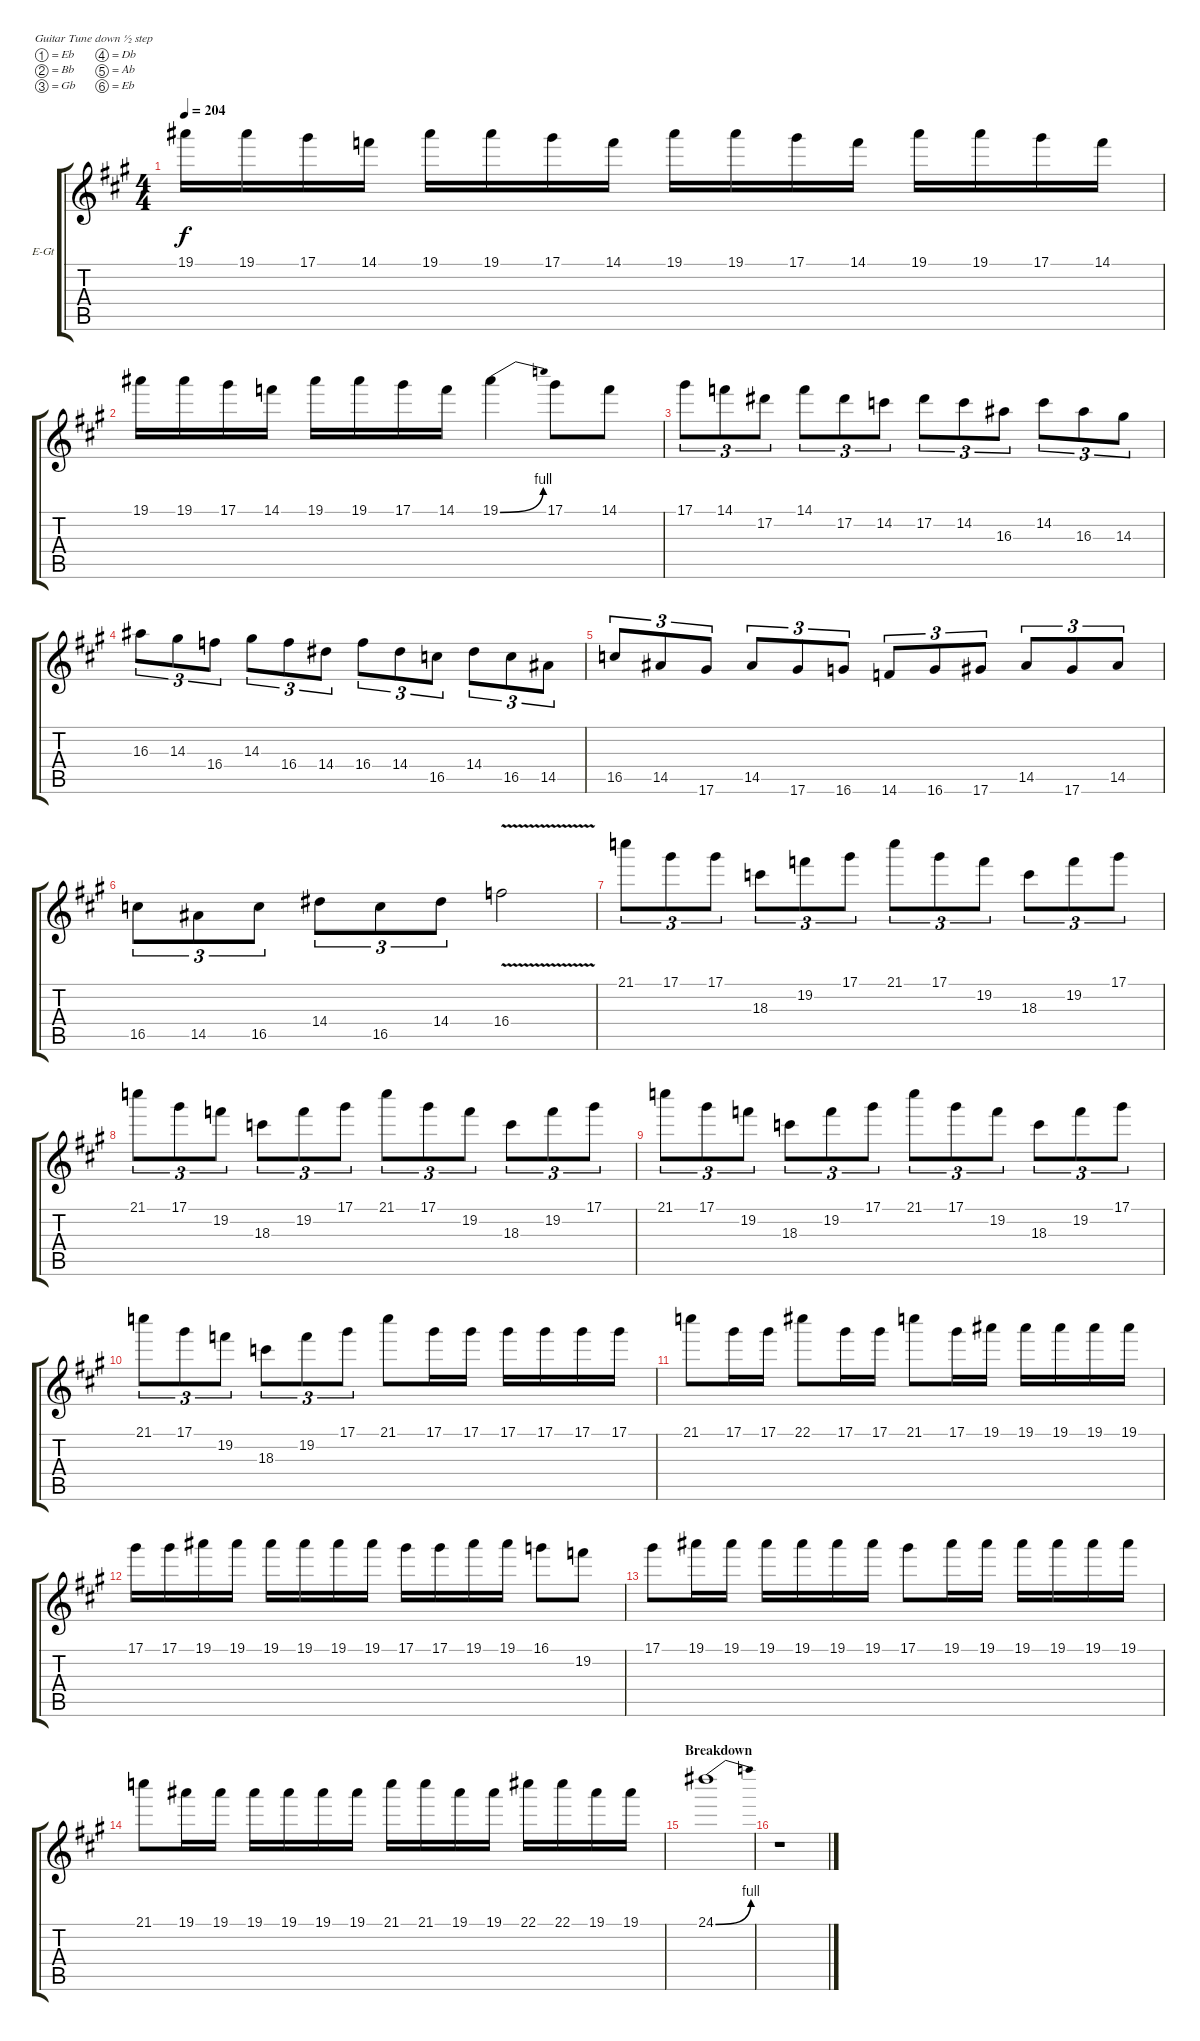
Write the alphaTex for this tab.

\bracketExtendMode groupsimilarinstruments
\firstSystemTrackNameOrientation horizontal
\otherSystemsTrackNameOrientation horizontal
\track ("Solos" "E-Gt") {instrument distortionguitar}
\staff {score tabs}
\tuning (Eb4 Bb3 Gb3 Db3 Ab2 Eb2)
\ts (4 4)
\tempo 204
\clef g2
\ks a
19.1.16{dy f} 19.1.16 17.1.16 14.1.16 19.1.16 19.1.16 17.1.16 14.1.16 19.1.16 19.1.16 17.1.16 14.1.16 19.1.16 19.1.16 17.1.16 14.1.16 |
19.1.16 19.1.16 17.1.16 14.1.16 19.1.16 19.1.16 17.1.16 14.1.16 19.1{be (bend 0 0 60 4)}.4 17.1.8 14.1.8 |
17.1.8{tu (3 2)} 14.1.8{tu (3 2)} 17.2.8{tu (3 2)} 14.1.8{tu (3 2)} 17.2.8{tu (3 2)} 14.2.8{tu (3 2)} 17.2.8{tu (3 2)} 14.2.8{tu (3 2)} 16.3.8{tu (3 2)} 14.2.8{tu (3 2)} 16.3.8{tu (3 2)} 14.3.8{tu (3 2)} |
16.3.8{tu (3 2)} 14.3.8{tu (3 2)} 16.4.8{tu (3 2)} 14.3.8{tu (3 2)} 16.4.8{tu (3 2)} 14.4.8{tu (3 2)} 16.4.8{tu (3 2)} 14.4.8{tu (3 2)} 16.5.8{tu (3 2)} 14.4.8{tu (3 2)} 16.5.8{tu (3 2)} 14.5.8{tu (3 2)} |
16.5.8{tu (3 2)} 14.5.8{tu (3 2)} 17.6.8{tu (3 2)} 14.5.8{tu (3 2)} 17.6.8{tu (3 2)} 16.6.8{tu (3 2)} 14.6.8{tu (3 2)} 16.6.8{tu (3 2)} 17.6.8{tu (3 2)} 14.5.8{tu (3 2)} 17.6.8{tu (3 2)} 14.5.8{tu (3 2)} |
16.5.8{tu (3 2)} 14.5.8{tu (3 2)} 16.5.8{tu (3 2)} 14.4.8{tu (3 2)} 16.5.8{tu (3 2)} 14.4.8{tu (3 2)} 16.4{v}.2 |
21.1.8{tu (3 2)} 17.1.8{tu (3 2)} 17.1.8{tu (3 2)} 18.3.8{tu (3 2)} 19.2.8{tu (3 2)} 17.1.8{tu (3 2)} 21.1.8{tu (3 2)} 17.1.8{tu (3 2)} 19.2.8{tu (3 2)} 18.3.8{tu (3 2)} 19.2.8{tu (3 2)} 17.1.8{tu (3 2)} |
21.1.8{tu (3 2)} 17.1.8{tu (3 2)} 19.2.8{tu (3 2)} 18.3.8{tu (3 2)} 19.2.8{tu (3 2)} 17.1.8{tu (3 2)} 21.1.8{tu (3 2)} 17.1.8{tu (3 2)} 19.2.8{tu (3 2)} 18.3.8{tu (3 2)} 19.2.8{tu (3 2)} 17.1.8{tu (3 2)} |
21.1.8{tu (3 2)} 17.1.8{tu (3 2)} 19.2.8{tu (3 2)} 18.3.8{tu (3 2)} 19.2.8{tu (3 2)} 17.1.8{tu (3 2)} 21.1.8{tu (3 2)} 17.1.8{tu (3 2)} 19.2.8{tu (3 2)} 18.3.8{tu (3 2)} 19.2.8{tu (3 2)} 17.1.8{tu (3 2)} |
21.1.8{tu (3 2)} 17.1.8{tu (3 2)} 19.2.8{tu (3 2)} 18.3.8{tu (3 2)} 19.2.8{tu (3 2)} 17.1.8{tu (3 2)} 21.1.8 17.1.16 17.1.16 17.1.16 17.1.16 17.1.16 17.1.16 |
21.1.8 17.1.16 17.1.16 22.1.8 17.1.16 17.1.16 21.1.8 17.1.16 19.1.16 19.1.16 19.1.16 19.1.16 19.1.16 |
17.1.16 17.1.16 19.1.16 19.1.16 19.1.16 19.1.16 19.1.16 19.1.16 17.1.16 17.1.16 19.1.16 19.1.16 16.1.8 19.2.8 |
17.1.8 19.1.16 19.1.16 19.1.16 19.1.16 19.1.16 19.1.16 17.1.8 19.1.16 19.1.16 19.1.16 19.1.16 19.1.16 19.1.16 |
21.1.8 19.1.16 19.1.16 19.1.16 19.1.16 19.1.16 19.1.16 21.1.16 21.1.16 19.1.16 19.1.16 22.1.16 22.1.16 19.1.16 19.1.16 |
\section ("" "Breakdown")
24.1{be (bend 0 0 60 4)}.1 |
r.1
